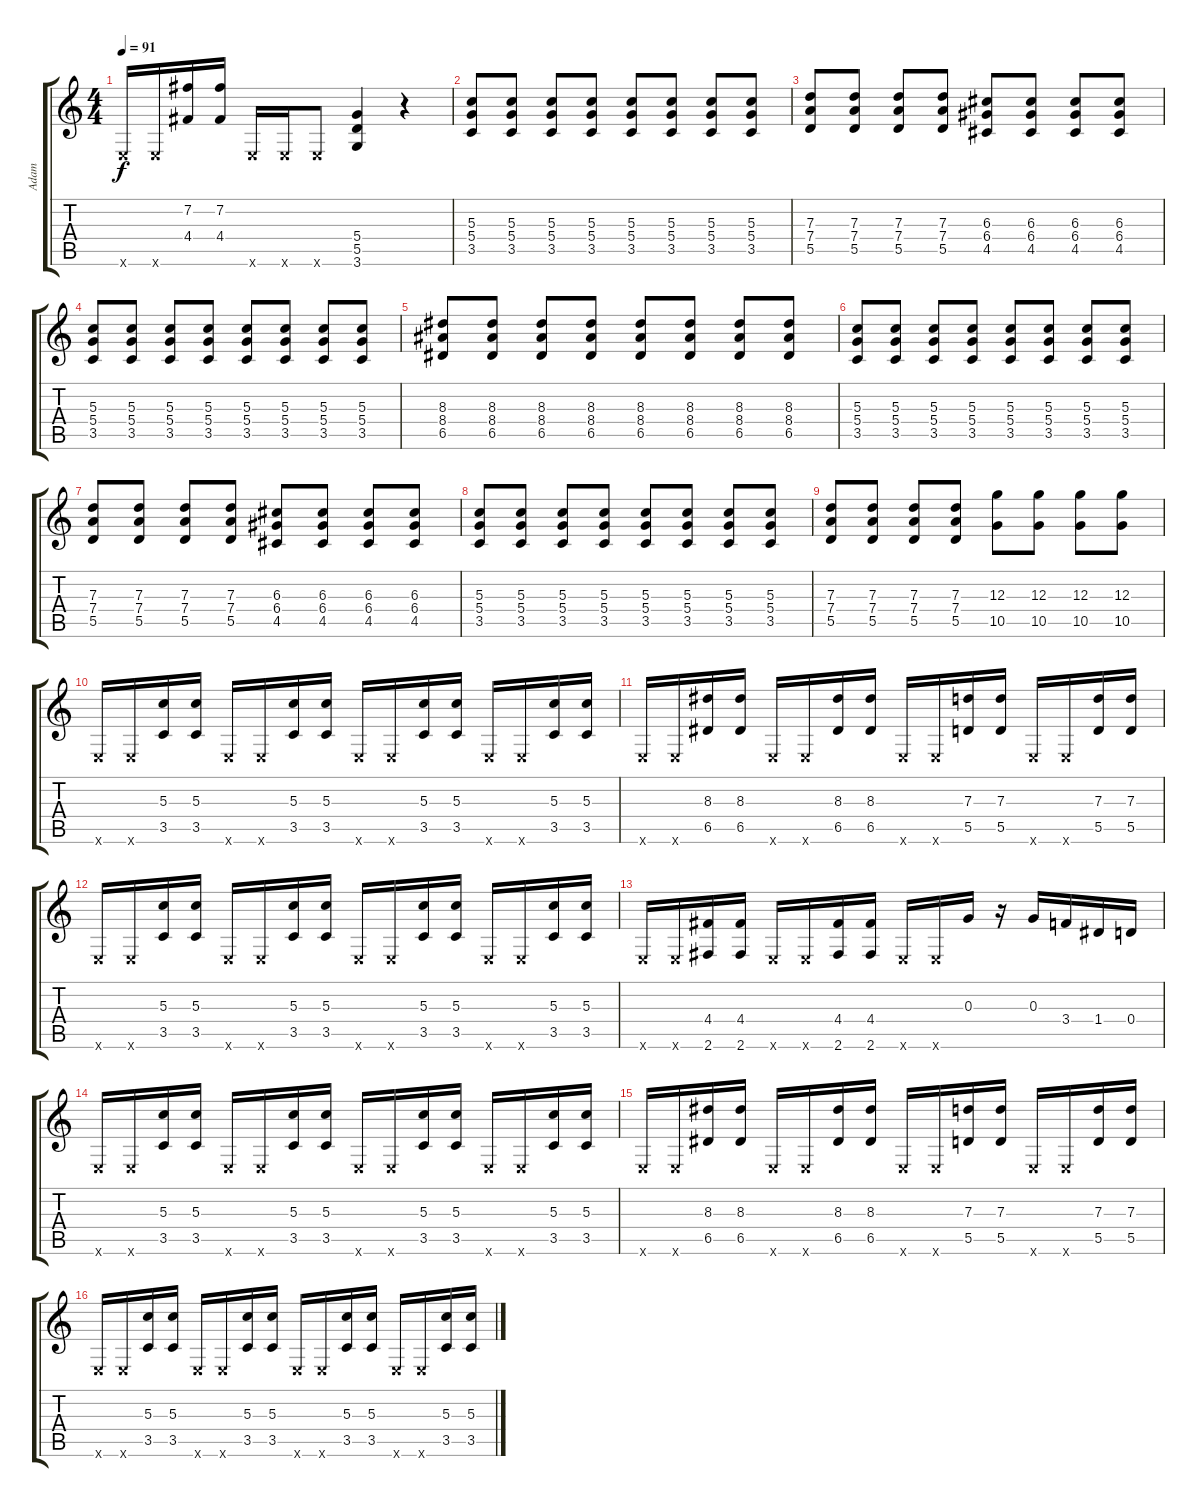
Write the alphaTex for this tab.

\track ("Adam" "Adam") {instrument distortionguitar}
\staff {score tabs}
\tuning (E4 B3 G3 D3 A2 E2) {hide}
\ts (4 4)
\tempo 91
\clef g2
\ks c
0.6{x}.16{dy f} 0.6{x}.16 (7.2 4.4).16 (7.2 4.4).16 0.6{x}.16 0.6{x}.16 0.6{x}.8 (5.4 5.5 3.6).4 r.4 |
(5.3 5.4 3.5).8 (5.3 5.4 3.5).8 (5.3 5.4 3.5).8 (5.3 5.4 3.5).8 (5.3 5.4 3.5).8 (5.3 5.4 3.5).8 (5.3 5.4 3.5).8 (5.3 5.4 3.5).8 |
(7.3 7.4 5.5).8 (7.3 7.4 5.5).8 (7.3 7.4 5.5).8 (7.3 7.4 5.5).8 (6.3 6.4 4.5).8 (6.3 6.4 4.5).8 (6.3 6.4 4.5).8 (6.3 6.4 4.5).8 |
(5.3 5.4 3.5).8 (5.3 5.4 3.5).8 (5.3 5.4 3.5).8 (5.3 5.4 3.5).8 (5.3 5.4 3.5).8 (5.3 5.4 3.5).8 (5.3 5.4 3.5).8 (5.3 5.4 3.5).8 |
(8.3 8.4 6.5).8 (8.3 8.4 6.5).8 (8.3 8.4 6.5).8 (8.3 8.4 6.5).8 (8.3 8.4 6.5).8 (8.3 8.4 6.5).8 (8.3 8.4 6.5).8 (8.3 8.4 6.5).8 |
(5.3 5.4 3.5).8 (5.3 5.4 3.5).8 (5.3 5.4 3.5).8 (5.3 5.4 3.5).8 (5.3 5.4 3.5).8 (5.3 5.4 3.5).8 (5.3 5.4 3.5).8 (5.3 5.4 3.5).8 |
(7.3 7.4 5.5).8 (7.3 7.4 5.5).8 (7.3 7.4 5.5).8 (7.3 7.4 5.5).8 (6.3 6.4 4.5).8 (6.3 6.4 4.5).8 (6.3 6.4 4.5).8 (6.3 6.4 4.5).8 |
(5.3 5.4 3.5).8 (5.3 5.4 3.5).8 (5.3 5.4 3.5).8 (5.3 5.4 3.5).8 (5.3 5.4 3.5).8 (5.3 5.4 3.5).8 (5.3 5.4 3.5).8 (5.3 5.4 3.5).8 |
(7.3 7.4 5.5).8 (7.3 7.4 5.5).8 (7.3 7.4 5.5).8 (7.3 7.4 5.5).8 (12.3 10.5).8 (12.3 10.5).8 (12.3 10.5).8 (12.3 10.5).8 |
0.6{x}.16 0.6{x}.16 (5.3 3.5).16 (5.3 3.5).16 0.6{x}.16 0.6{x}.16 (5.3 3.5).16 (5.3 3.5).16 0.6{x}.16 0.6{x}.16 (5.3 3.5).16 (5.3 3.5).16 0.6{x}.16 0.6{x}.16 (5.3 3.5).16 (5.3 3.5).16 |
0.6{x}.16 0.6{x}.16 (8.3 6.5).16 (8.3 6.5).16 0.6{x}.16 0.6{x}.16 (8.3 6.5).16 (8.3 6.5).16 0.6{x}.16 0.6{x}.16 (7.3 5.5).16 (7.3 5.5).16 0.6{x}.16 0.6{x}.16 (7.3 5.5).16 (7.3 5.5).16 |
0.6{x}.16 0.6{x}.16 (5.3 3.5).16 (5.3 3.5).16 0.6{x}.16 0.6{x}.16 (5.3 3.5).16 (5.3 3.5).16 0.6{x}.16 0.6{x}.16 (5.3 3.5).16 (5.3 3.5).16 0.6{x}.16 0.6{x}.16 (5.3 3.5).16 (5.3 3.5).16 |
0.6{x}.16 0.6{x}.16 (4.4 2.6).16 (4.4 2.6).16 0.6{x}.16 0.6{x}.16 (4.4 2.6).16 (4.4 2.6).16 0.6{x}.16 0.6{x}.16 0.3.16 r.16 0.3.16 3.4.16 1.4.16 0.4.16 |
0.6{x}.16 0.6{x}.16 (5.3 3.5).16 (5.3 3.5).16 0.6{x}.16 0.6{x}.16 (5.3 3.5).16 (5.3 3.5).16 0.6{x}.16 0.6{x}.16 (5.3 3.5).16 (5.3 3.5).16 0.6{x}.16 0.6{x}.16 (5.3 3.5).16 (5.3 3.5).16 |
0.6{x}.16 0.6{x}.16 (8.3 6.5).16 (8.3 6.5).16 0.6{x}.16 0.6{x}.16 (8.3 6.5).16 (8.3 6.5).16 0.6{x}.16 0.6{x}.16 (7.3 5.5).16 (7.3 5.5).16 0.6{x}.16 0.6{x}.16 (7.3 5.5).16 (7.3 5.5).16 |
0.6{x}.16 0.6{x}.16 (5.3 3.5).16 (5.3 3.5).16 0.6{x}.16 0.6{x}.16 (5.3 3.5).16 (5.3 3.5).16 0.6{x}.16 0.6{x}.16 (5.3 3.5).16 (5.3 3.5).16 0.6{x}.16 0.6{x}.16 (5.3 3.5).16 (5.3 3.5).16
